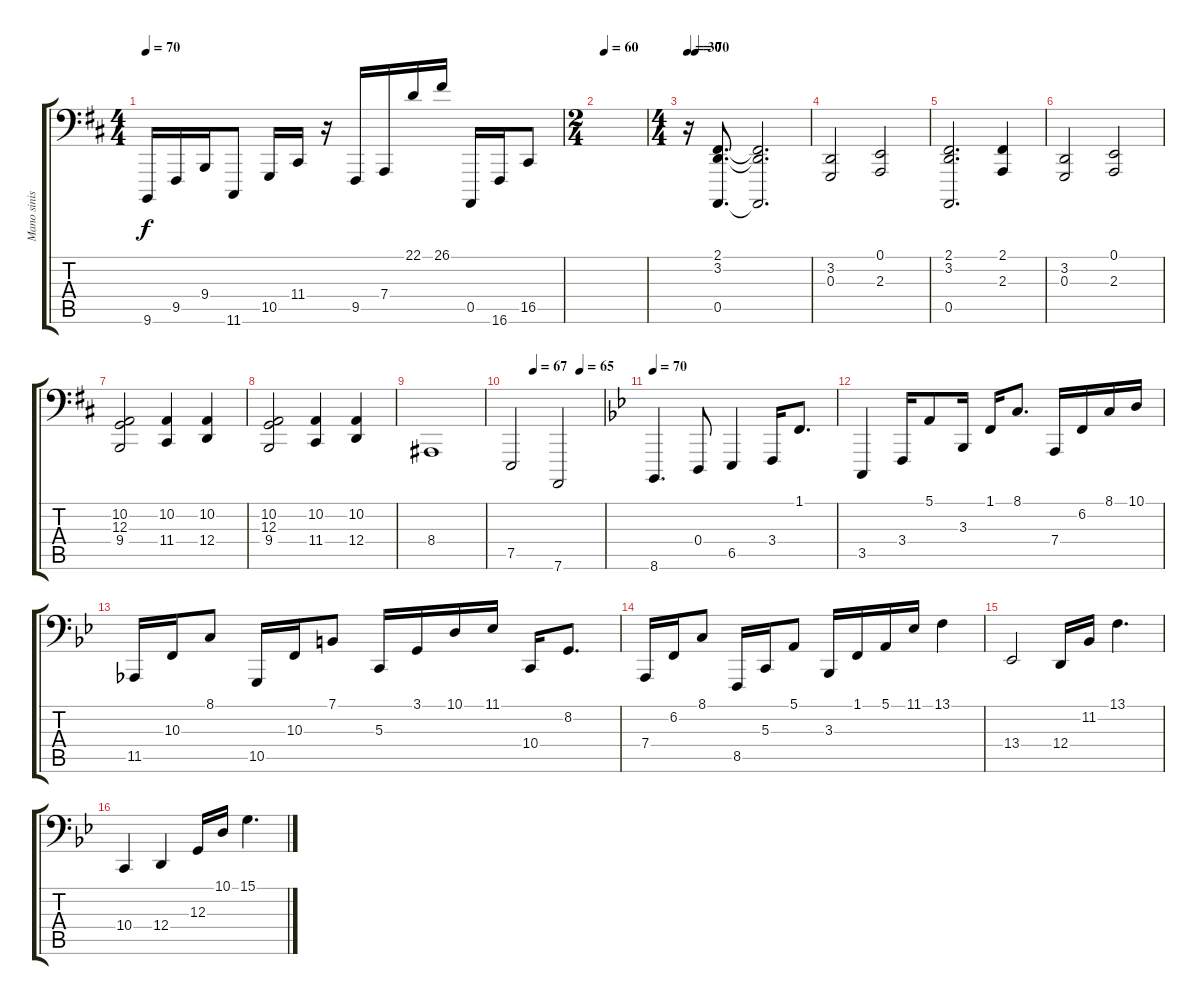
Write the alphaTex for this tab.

\track ("Mano sinistra" "Mano sinis") {instrument acousticgrandpiano}
\staff {score tabs}
\tuning (E2 B1 G1 D1 A0 D0) {hide}
\ts (4 4)
\tempo 70
\clef f4
\ks d
9.6.16{dy f} 9.5.16 9.4.16 11.6.8 10.5.16 11.4.16 r.16 9.5.16 7.4.16 22.1.16 26.1.16 0.5.16 16.6.16 16.5.8 |
\ts (2 4)
\tempo (60 0.125)
|
\ts (4 4)
\tempo 30
\tempo (70 0.0625)
r.16 (2.1 3.2 0.5).8{d} (2.1{t} 3.2{t} 0.5{t}).2{d} |
(3.2 0.3).2 (0.1 2.3).2 |
(2.1 3.2 0.5).2{d} (2.1 2.3).4 |
(3.2 0.3).2 (0.1 2.3).2 |
(10.2 12.3 9.4).2 (10.2 11.4).4 (10.2 12.4).4 |
(10.2 12.3 9.4).2 (10.2 11.4).4 (10.2 12.4).4 |
8.4.1 |
\tempo (67 0.25)
\tempo (65 0.75)
7.5.2 7.6.2 |
\tempo 70
\ks bb
8.6.4{d} 0.4.8 6.5.4 3.4.16 1.1.8{d} |
3.5.4 3.4.16 5.1.8 3.3.16 1.1.16 8.1.8{d} 7.4.16 6.2.16 8.1.16 10.1.16 |
11.5.16 10.3.16 8.1.8 10.5.16 10.3.16 7.1.8 5.3.16 3.1.16 10.1.16 11.1.16 10.4.16 8.2.8{d} |
7.4.16 6.2.16 8.1.8 8.5.16 5.3.16 5.1.8 3.3.16 1.1.16 5.1.16 11.1.16 13.1.4 |
13.4.2 12.4.16 11.2.16 13.1.4{d} |
10.4.4 12.4.4 12.3.16 10.1.16 15.1.4{d}
